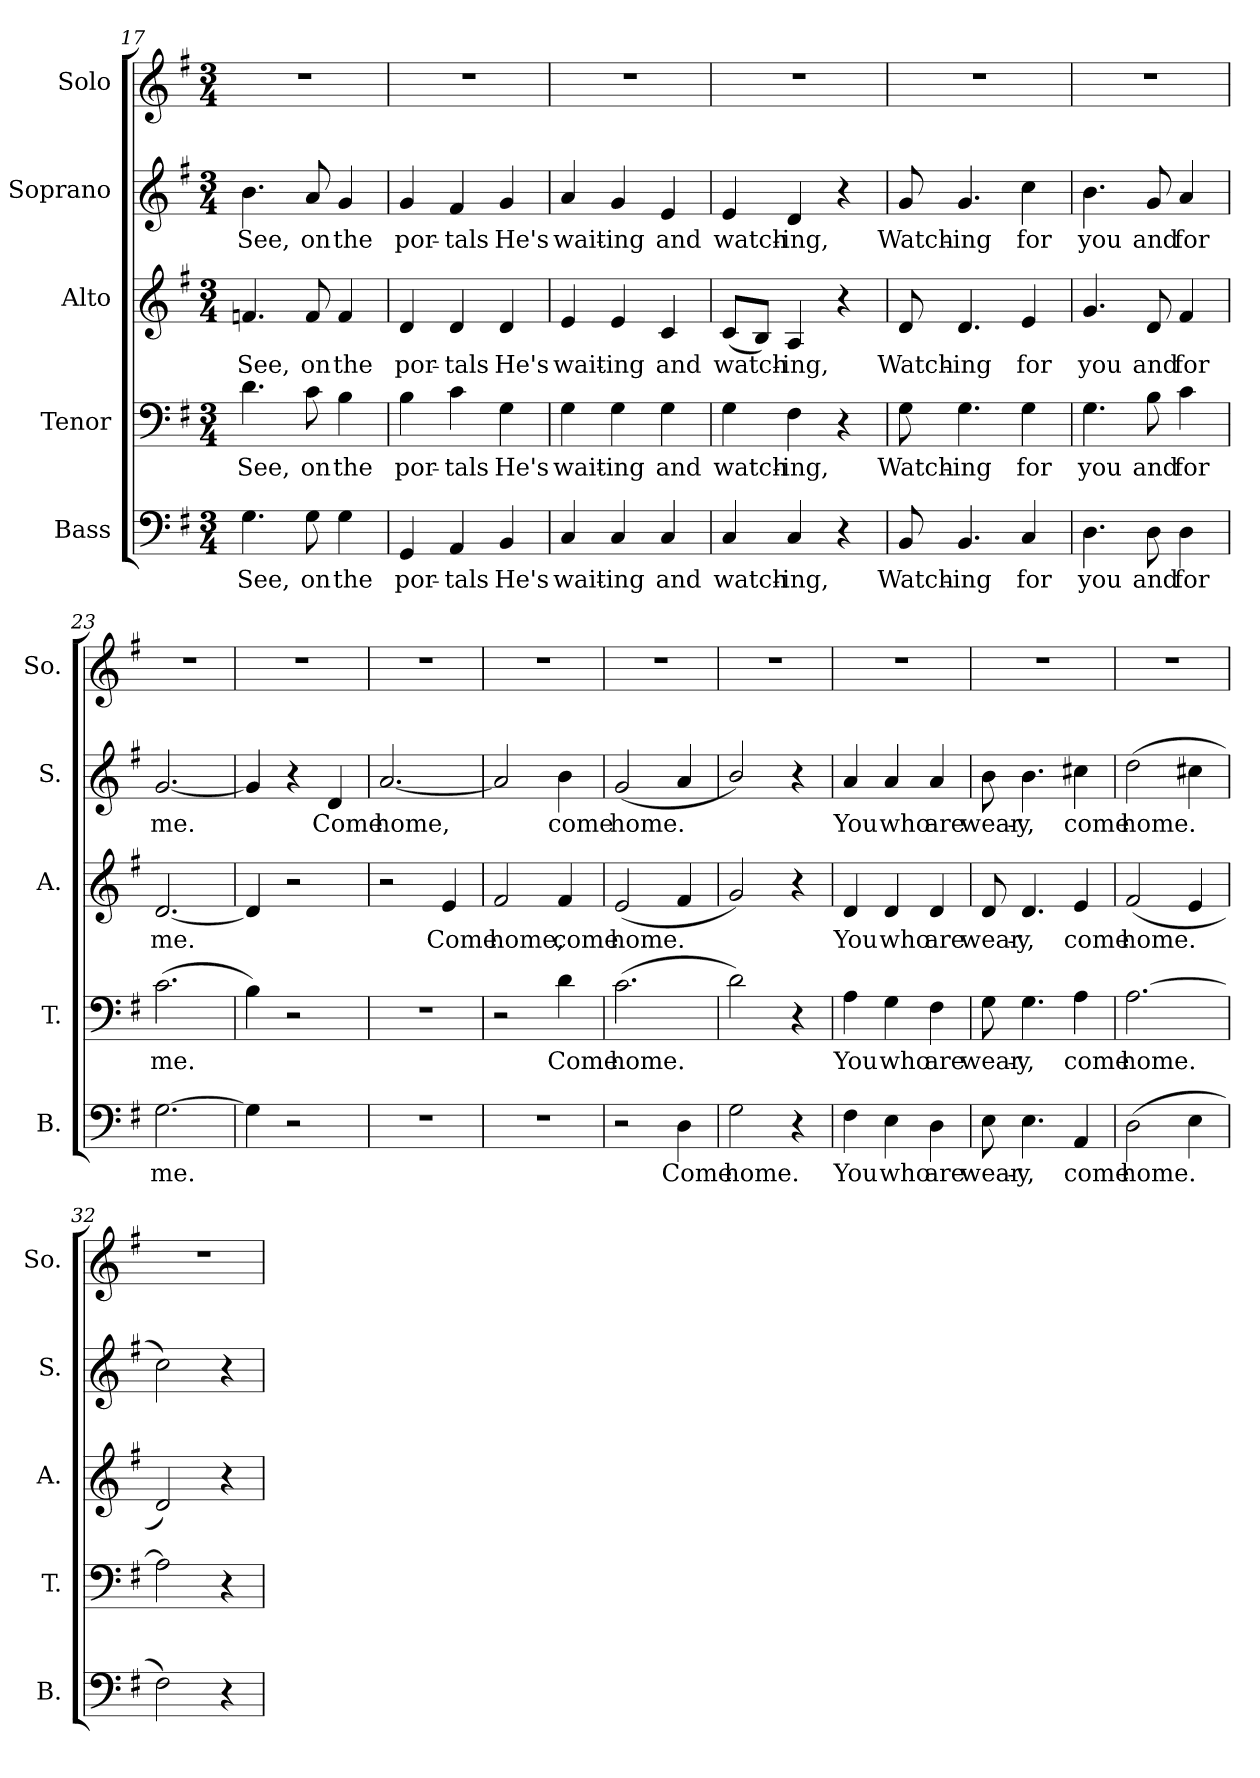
**kern	**text	**kern	**text	**kern	**text	**kern	**text	**kern
*part5	*part5	*part4	*part4	*part3	*part3	*part2	*part2	*part1
*staff5	*staff5	*staff4	*staff4	*staff3	*staff3	*staff2	*staff2	*staff1
*I"Bass	*	*I"Tenor	*	*I"Alto	*	*I"Soprano	*	*I"Solo
*I'B.	*	*I'T.	*	*I'A.	*	*I'S.	*	*I'So.
*clefF4	*	*clefF4	*	*clefG2	*	*clefG2	*	*clefG2
*k[f#]	*	*k[f#]	*	*k[f#]	*	*k[f#]	*	*k[f#]
*M3/4	*	*M3/4	*	*M3/4	*	*M3/4	*	*M3/4
=17	=17	=17	=17	=17	=17	=17	=17	=17
!	!LO:LY:b	!	!LO:LY:b	!	!LO:LY:b	!	!LO:LY:b	!
4.G\	See,	4.d\	See,	4.fn/	See,	4.b\	See,	2.r
!	!LO:LY:b	!	!LO:LY:b	!	!LO:LY:b	!	!LO:LY:b	!
8G\	on	8c\	on	8f/	on	8a/	on	.
!	!LO:LY:b	!	!LO:LY:b	!	!LO:LY:b	!	!LO:LY:b	!
4G\	the	4B\	the	4f/	the	4g/	the	.
=18	=18	=18	=18	=18	=18	=18	=18	=18
!	!LO:LY:b	!	!LO:LY:b	!	!LO:LY:b	!	!LO:LY:b	!
4GG/	por-	4B\	por-	4d/	por-	4g/	por-	2.r
!	!LO:LY:b	!	!LO:LY:b	!	!LO:LY:b	!	!LO:LY:b	!
4AA/	-tals	4c\	-tals	4d/	-tals	4f#/	-tals	.
!	!LO:LY:b	!	!LO:LY:b	!	!LO:LY:b	!	!LO:LY:b	!
4BB/	He's	4G\	He's	4d/	He's	4g/	He's	.
=19	=19	=19	=19	=19	=19	=19	=19	=19
!	!LO:LY:b	!	!LO:LY:b	!	!LO:LY:b	!	!LO:LY:b	!
4C/	wait-	4G\	wait-	4e/	wait-	4a/	wait-	2.r
!	!LO:LY:b	!	!LO:LY:b	!	!LO:LY:b	!	!LO:LY:b	!
4C/	-ing	4G\	-ing	4e/	-ing	4g/	-ing	.
!	!LO:LY:b	!	!LO:LY:b	!	!LO:LY:b	!	!LO:LY:b	!
4C/	and	4G\	and	4c/	and	4e/	and	.
!!LO:LB:g=z
=20	=20	=20	=20	=20	=20	=20	=20	=20
!	!LO:LY:b	!	!LO:LY:b	!	!LO:LY:b	!	!LO:LY:b	!
4C/	watch-	4G\	watch-	(<8c/L	watch-	4e/	watch-	2.r
.	.	.	.	8B/J)	.	.	.	.
!	!LO:LY:b	!	!LO:LY:b	!	!LO:LY:b	!	!LO:LY:b	!
4C/	-ing,	4F#\	-ing,	4A/	-ing,	4d/	-ing,	.
4r	.	4r	.	4r	.	4r	.	.
=21	=21	=21	=21	=21	=21	=21	=21	=21
!	!LO:LY:b	!	!LO:LY:b	!	!LO:LY:b	!	!LO:LY:b	!
8BB/	Watch-	8G\	Watch-	8d/	Watch-	8g/	Watch-	2.r
!	!LO:LY:b	!	!LO:LY:b	!	!LO:LY:b	!	!LO:LY:b	!
4.BB/	-ing	4.G\	-ing	4.d/	-ing	4.g/	-ing	.
!	!LO:LY:b	!	!LO:LY:b	!	!LO:LY:b	!	!LO:LY:b	!
4C/	for	4G\	for	4e/	for	4cc\	for	.
=22	=22	=22	=22	=22	=22	=22	=22	=22
!	!LO:LY:b	!	!LO:LY:b	!	!LO:LY:b	!	!LO:LY:b	!
4.D\	you	4.G\	you	4.g/	you	4.b\	you	2.r
!	!LO:LY:b	!	!LO:LY:b	!	!LO:LY:b	!	!LO:LY:b	!
8D\	and	8B\	and	8d/	and	8g/	and	.
!	!LO:LY:b	!	!LO:LY:b	!	!LO:LY:b	!	!LO:LY:b	!
4D\	for	4c\	for	4f#/	for	4a/	for	.
=23	=23	=23	=23	=23	=23	=23	=23	=23
!	!LO:LY:b	!	!LO:LY:b	!	!LO:LY:b	!	!LO:LY:b	!
[2.G\	me.	(>2.c\	me.	[2.d/	me.	[2.g/	me.	2.r
=24	=24	=24	=24	=24	=24	=24	=24	=24
4G\]	.	4B\)	.	4d/]	.	4g/]	.	2.r
2r	.	2r	.	2r	.	4r	.	.
!	!	!	!	!	!	!	!LO:LY:b	!
.	.	.	.	.	.	4d/	Come	.
=25	=25	=25	=25	=25	=25	=25	=25	=25
!	!	!	!	!	!	!	!LO:LY:b	!
2.r	.	2.r	.	2r	.	[2.a/	home,	2.r
!	!	!	!	!	!LO:LY:b	!	!	!
.	.	.	.	4e/	Come	.	.	.
=26	=26	=26	=26	=26	=26	=26	=26	=26
!	!	!	!	!	!LO:LY:b	!	!	!
2.r	.	2r	.	2f#/	home,	2a/]	.	2.r
!	!	!	!LO:LY:b	!	!LO:LY:b	!	!LO:LY:b	!
.	.	4d\	Come	4f#/	come	4b\	come	.
=27	=27	=27	=27	=27	=27	=27	=27	=27
!	!	!	!LO:LY:b	!	!LO:LY:b	!	!LO:LY:b	!
2r	.	(>2.c\	home.	(<2e/	home.	(>2g/	home.	2.r
!	!LO:LY:b	!	!	!	!	!	!	!
4D\	Come	.	.	4f#/	.	4a/	.	.
=28	=28	=28	=28	=28	=28	=28	=28	=28
!	!LO:LY:b	!	!	!	!	!	!	!
2G\	home.	2d\)	.	2g/)	.	2b/)	.	2.r
4r	.	4r	.	4r	.	4r	.	.
=29	=29	=29	=29	=29	=29	=29	=29	=29
!	!LO:LY:b	!	!LO:LY:b	!	!LO:LY:b	!	!LO:LY:b	!
4F#\	You	4A\	You	4d/	You	4a/	You	2.r
!	!LO:LY:b	!	!LO:LY:b	!	!LO:LY:b	!	!LO:LY:b	!
4E\	who	4G\	who	4d/	who	4a/	who	.
!	!LO:LY:b	!	!LO:LY:b	!	!LO:LY:b	!	!LO:LY:b	!
4D\	are	4F#\	are	4d/	are	4a/	are	.
=30	=30	=30	=30	=30	=30	=30	=30	=30
!	!LO:LY:b	!	!LO:LY:b	!	!LO:LY:b	!	!LO:LY:b	!
8E\	wear-	8G\	wear-	8d/	wear-	8b\	wear-	2.r
!	!LO:LY:b	!	!LO:LY:b	!	!LO:LY:b	!	!LO:LY:b	!
4.E\	-y,	4.G\	-y,	4.d/	-y,	4.b\	-y,	.
!	!LO:LY:b	!	!LO:LY:b	!	!LO:LY:b	!	!LO:LY:b	!
4AA/	come	4A\	come	4e/	come	4cc#X\	come	.
=31	=31	=31	=31	=31	=31	=31	=31	=31
!	!LO:LY:b	!	!LO:LY:b	!	!LO:LY:b	!	!LO:LY:b	!
(>2D\	home.	[2.A\	home.	(<2f#/	home.	(>2dd\	home.	2.r
4E\	.	.	.	4e/	.	4cc#X\	.	.
=32	=32	=32	=32	=32	=32	=32	=32	=32
2F#\)	.	2A\]	.	2d/)	.	2cc\)	.	2.r
4r	.	4r	.	4r	.	4r	.	.
=	=	=	=	=	=	=	=	=
*-	*-	*-	*-	*-	*-	*-	*-	*-
